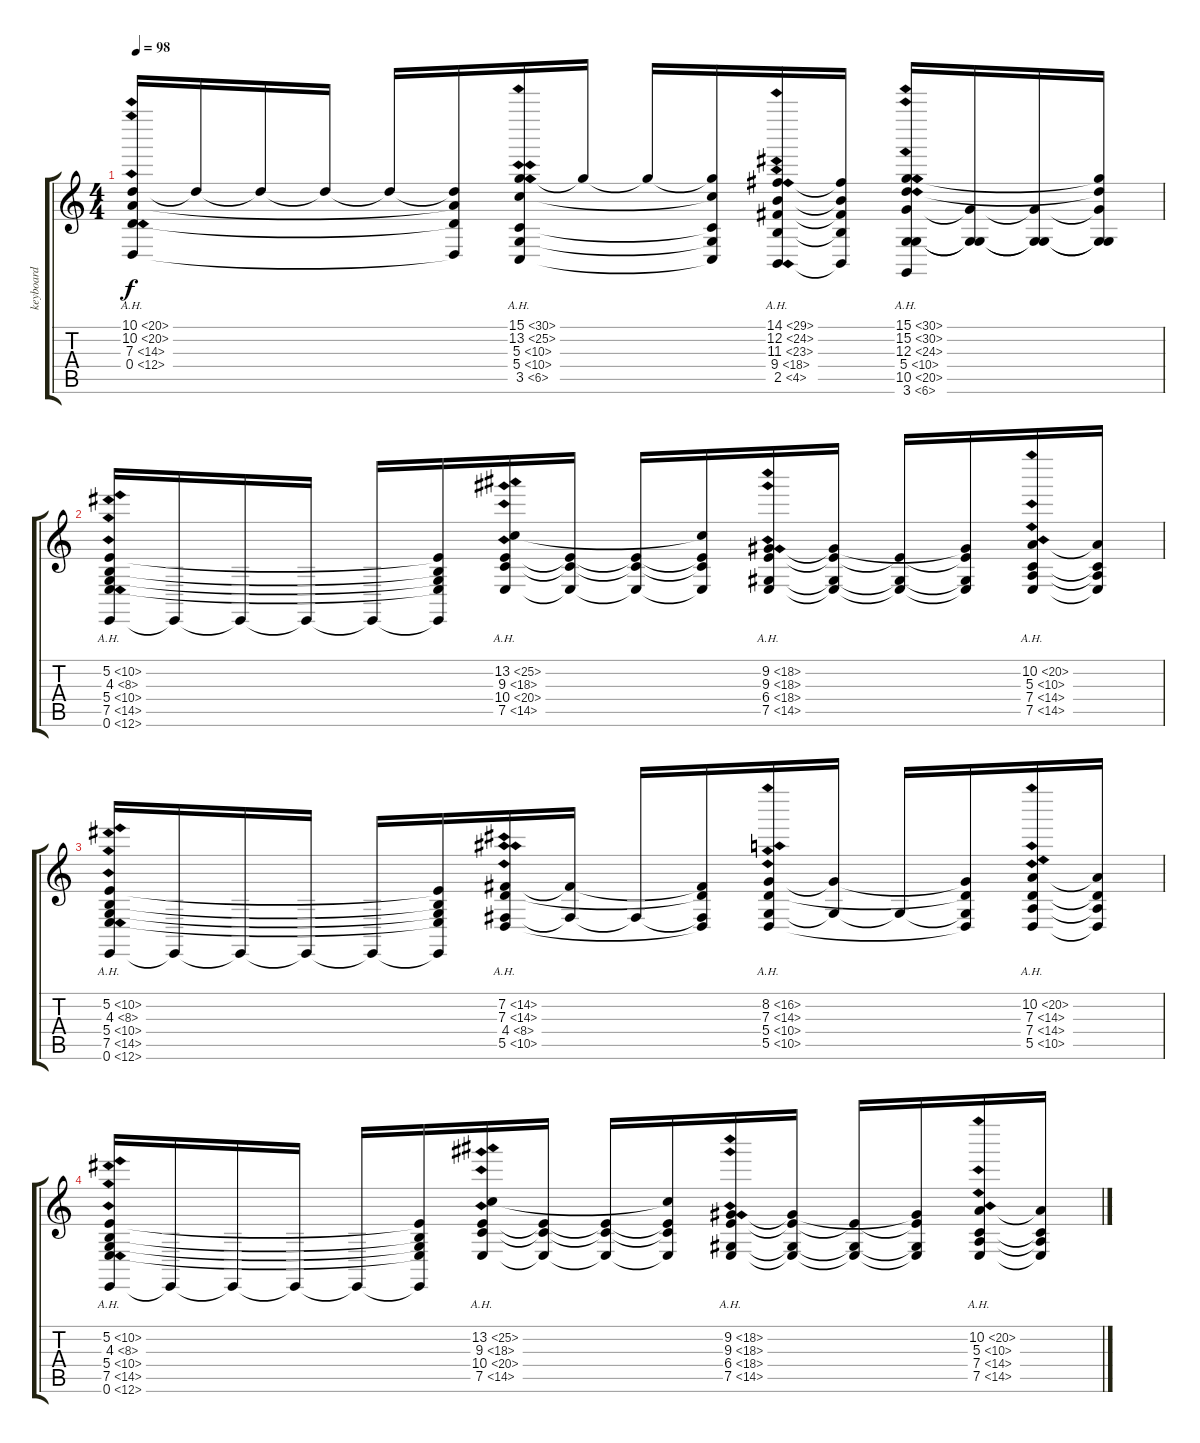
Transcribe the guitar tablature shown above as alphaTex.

\track ("keyboard" "keyboard") {instrument stringensemble1}
\staff {score tabs}
\tuning (E4 B3 G3 D3 A2 E2) {hide}
\ts (4 4)
\tempo 98
\clef g2
\ks c
(10.1{ah 10} 10.2{ah 10} 7.3{ah 7} 0.4{ah 12}).16{dy f} 10.1{t}.16 10.1{t}.16 10.1{t}.16 10.1{t}.16 (10.1{t} 10.2{t} 7.3{t} 0.4{t}).16 (15.1{ah 15} 13.2{ah 12} 5.3{ah 5} 5.4{ah 5} 3.5{ah 3}).16 15.1{t}.16 15.1{t}.16 (15.1{t} 13.2{t} 5.3{t} 5.4{t} 3.5{t}).16 (14.1{ah 15} 12.2{ah 12} 11.3{ah 12} 9.4{ah 9} 2.5{ah 2}).16 (14.1{t} 12.2{t} 11.3{t} 9.4{t} 2.5{t}).16 (15.1{ah 15} 15.2{ah 15} 12.3{ah 12} 5.4{ah 5} 10.5{ah 10} 3.6{ah 3}).16 (12.3{t} 5.4{t} 10.5{t}).16 (12.3{t} 5.4{t} 10.5{t}).16 (15.1{t} 15.2{t} 12.3{t} 5.4{t} 10.5{t}).16 |
(5.2{ah 5} 4.3{ah 4} 5.4{ah 5} 7.5{ah 7} 0.6{ah 12}).16 0.6{t}.16 0.6{t}.16 0.6{t}.16 0.6{t}.16 (5.2{t} 4.3{t} 5.4{t} 7.5{t} 0.6{t}).16 (13.2{ah 12} 9.3{ah 9} 10.4{ah 10} 7.5{ah 7}).16 (9.3{t} 10.4{t} 7.5{t}).16 (9.3{t} 10.4{t} 7.5{t}).16 (13.2{t} 9.3{t} 10.4{t} 7.5{t}).16 (9.2{ah 9} 9.3{ah 9} 6.4{ah 12} 7.5{ah 7}).16 (9.2{t} 9.3{t} 6.4{t} 7.5{t}).16 (9.3{t} 6.4{t} 7.5{t}).16 (9.2{t} 9.3{t} 6.4{t} 7.5{t}).16 (10.2{ah 10} 5.3{ah 5} 7.4{ah 7} 7.5{ah 7}).16 (10.2{t} 5.3{t} 7.4{t} 7.5{t}).16 |
(5.2{ah 5} 4.3{ah 4} 5.4{ah 5} 7.5{ah 7} 0.6{ah 12}).16 0.6{t}.16 0.6{t}.16 0.6{t}.16 0.6{t}.16 (5.2{t} 4.3{t} 5.4{t} 7.5{t} 0.6{t}).16 (7.2{ah 7} 7.3{ah 7} 4.4{ah 4} 5.5{ah 5}).16 (7.2{t} 4.4{t}).16 4.4{t}.16 (7.2{t} 7.3{t} 4.4{t} 5.5{t}).16 (8.2{ah 8} 7.3{ah 7} 5.4{ah 5} 5.5{ah 5}).16 (8.2{t} 5.4{t}).16 5.4{t}.16 (8.2{t} 7.3{t} 5.4{t} 5.5{t}).16 (10.2{ah 10} 7.3{ah 7} 7.4{ah 7} 5.5{ah 5}).16 (10.2{t} 7.3{t} 7.4{t} 5.5{t}).16 |
(5.2{ah 5} 4.3{ah 4} 5.4{ah 5} 7.5{ah 7} 0.6{ah 12}).16 0.6{t}.16 0.6{t}.16 0.6{t}.16 0.6{t}.16 (5.2{t} 4.3{t} 5.4{t} 7.5{t} 0.6{t}).16 (13.2{ah 12} 9.3{ah 9} 10.4{ah 10} 7.5{ah 7}).16 (9.3{t} 10.4{t} 7.5{t}).16 (9.3{t} 10.4{t} 7.5{t}).16 (13.2{t} 9.3{t} 10.4{t} 7.5{t}).16 (9.2{ah 9} 9.3{ah 9} 6.4{ah 12} 7.5{ah 7}).16 (9.2{t} 9.3{t} 6.4{t} 7.5{t}).16 (9.3{t} 6.4{t} 7.5{t}).16 (9.2{t} 9.3{t} 6.4{t} 7.5{t}).16 (10.2{ah 10} 5.3{ah 5} 7.4{ah 7} 7.5{ah 7}).16 (10.2{t} 5.3{t} 7.4{t} 7.5{t}).16
